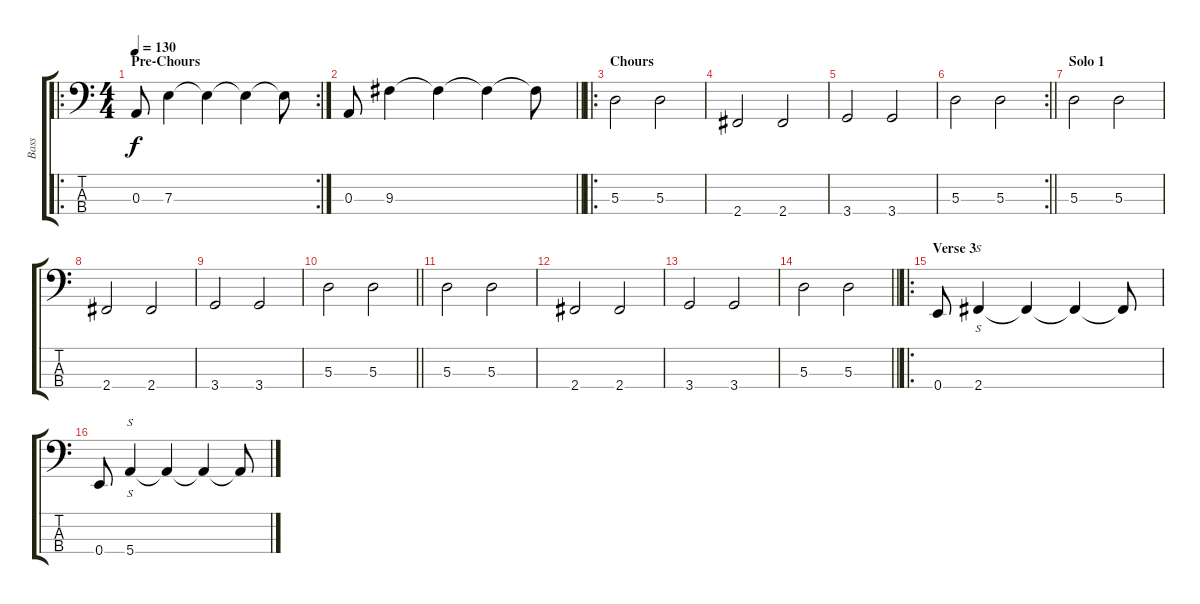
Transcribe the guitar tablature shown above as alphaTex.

\track ("Bass" "Bass") {instrument electricbassfinger}
\staff {score tabs}
\tuning (G2 D2 A1 E1) {hide}
\ro
\rc 2
\ts (4 4)
\section ("" "Pre-Chours")
\tempo 130
\clef f4
\ks c
0.3.8{dy f} 7.3.4 7.3{t}.4 7.3{t}.4 7.3{t}.8 |
\barLineRight lightlight
0.3.8 9.3.4 9.3{t}.4 9.3{t}.4 9.3{t}.8 |
\ro
\section ("" "Chours")
5.3.2 5.3.2 |
2.4.2 2.4.2 |
3.4.2 3.4.2 |
\rc 2
\barLineRight lightlight
5.3.2 5.3.2 |
\section ("" "Solo 1")
5.3.2 5.3.2 |
2.4.2 2.4.2 |
3.4.2 3.4.2 |
\barLineRight lightlight
5.3.2 5.3.2 |
5.3.2 5.3.2 |
2.4.2 2.4.2 |
3.4.2 3.4.2 |
\barLineRight lightlight
5.3.2 5.3.2 |
\ro
\section ("" "Verse 3")
0.4.8 2.4.4{s} 2.4{t}.4 2.4{t}.4 2.4{t}.8 |
0.4.8 5.4.4{s} 5.4{t}.4 5.4{t}.4 5.4{t}.8
